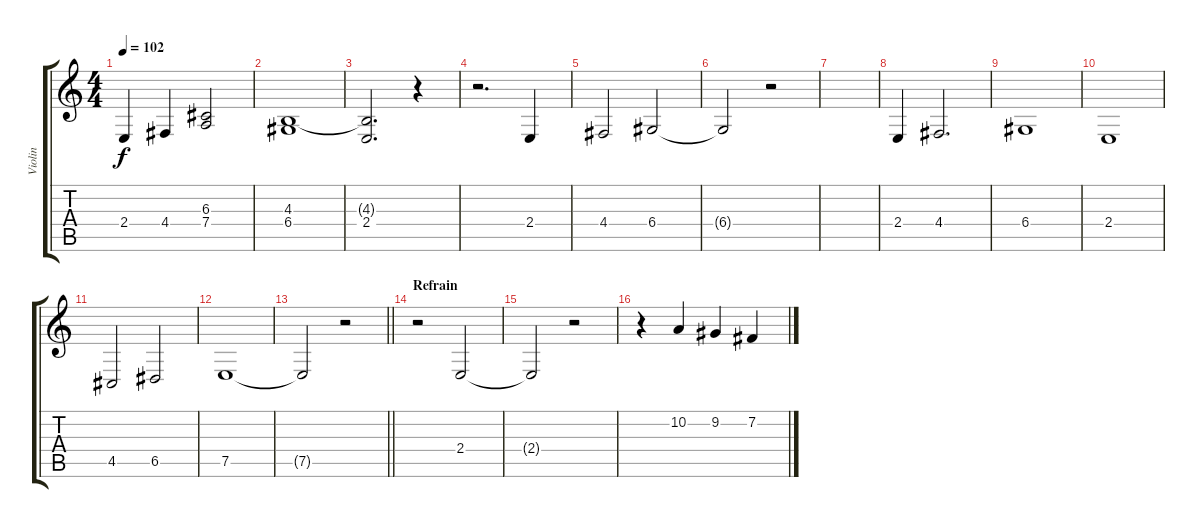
\track ("Violin" "Violin") {instrument violin}
\staff {score tabs}
\tuning (E4 B3 G3 D3 A2 E2) {hide}
\ts (4 4)
\tempo 102
\clef g2
\ks c
2.4.4{dy f} 4.4.4 (6.3 7.4).2 |
(4.3 6.4).1 |
(4.3{t} 2.4).2{d} r.4 |
r.2{d} 2.4.4 |
4.4.2 6.4.2 |
6.4{t}.2 r.2 |
|
2.4.4 4.4.2{d} |
6.4.1 |
2.4.1 |
4.5.2 6.5.2 |
7.5.1 |
\barLineRight lightlight
7.5{t}.2 r.2 |
\section ("" "Refrain")
r.2 2.4.2 |
2.4{t}.2 r.2 |
r.4 10.2.4 9.2.4 7.2.4
